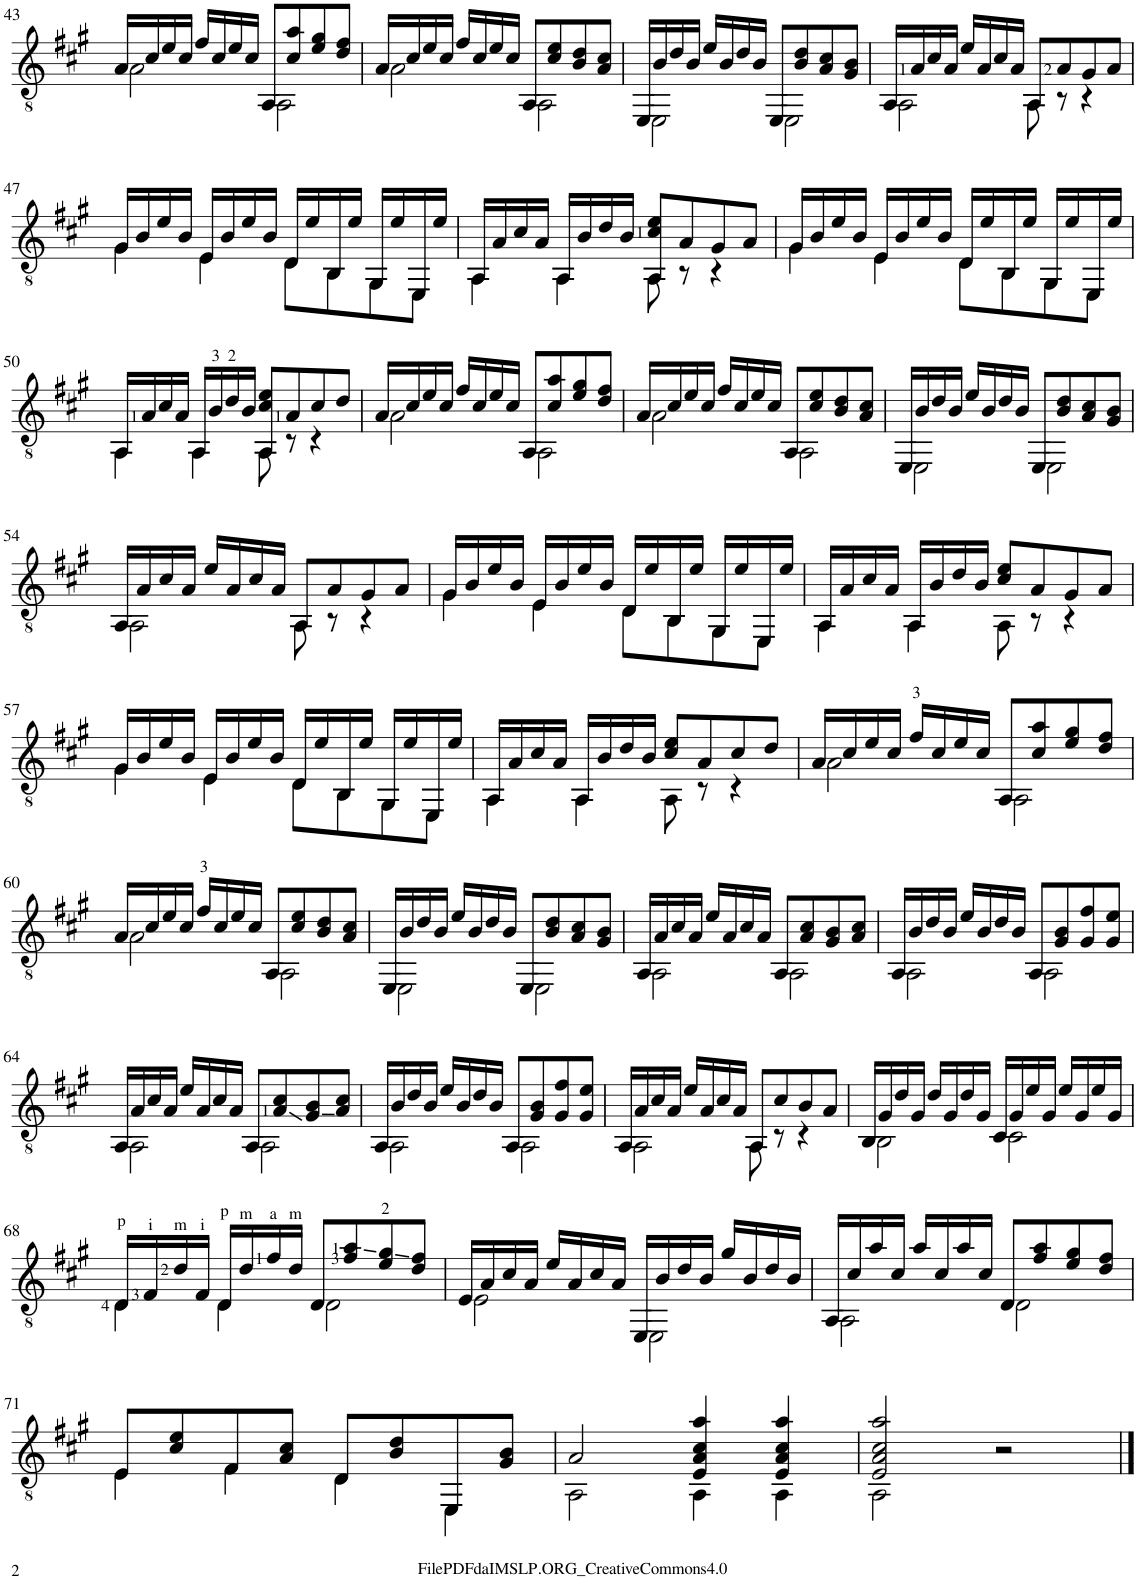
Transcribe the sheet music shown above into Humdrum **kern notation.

**kern
*part1
*staff1
*I"Guitar
*I'Guit.
!!LO:PB:g=z
*clefGv2
*k[f#c#g#]
*M4/4
=43
*^
16A/LL	2A\
16c#/	.
16e/	.
16c#/JJ	.
16f#/LL	.
16c#/	.
16e/	.
16c#/JJ	.
8AA/L	2AA\
8c#/ 8a/	.
8e/ 8g#/	.
8d/ 8f#/J	.
=44	=44
16A/LL	2A\
16c#/	.
16e/	.
16c#/JJ	.
16f#/LL	.
16c#/	.
16e/	.
16c#/JJ	.
8AA/L	2AA\
8c#/ 8e/	.
8B/ 8d/	.
8A/ 8c#/J	.
=45	=45
16EE/LL	2EE\
16B/	.
16d/	.
16B/JJ	.
16e/LL	.
16B/	.
16d/	.
16B/JJ	.
8EE/L	2EE\
8B/ 8d/	.
8A/ 8c#/	.
8G#/ 8B/J	.
=46	=46
16AA/LL	2AA\
16A/	.
16c#/	.
16A/JJ	.
16e/LL	.
16A/	.
16c#/	.
16A/JJ	.
8AA/L	8AA\
8A/	8r
8G#/	4r
8A/J	.
!!LO:LB:g=z	!!
=47	=47
16G#/LL	4G#\
16B/	.
16e/	.
16B/JJ	.
16E/LL	4E\
16B/	.
16e/	.
16B/JJ	.
16D/LL	8D\L
16e/	.
16BB/	8BB\
16e/JJ	.
16GG#/LL	8GG#\
16e/	.
16EE/	8EE\J
16e/JJ	.
=48	=48
16AA/LL	4AA\
16A/	.
16c#/	.
16A/JJ	.
16AA/LL	4AA\
16B/	.
16d/	.
16B/JJ	.
8AA/ 8c#/ 8e/L	8AA\
8A/	8r
8G#/	4r
8A/J	.
=49	=49
16G#/LL	4G#\
16B/	.
16e/	.
16B/JJ	.
16E/LL	4E\
16B/	.
16e/	.
16B/JJ	.
16D/LL	8D\L
16e/	.
16BB/	8BB\
16e/JJ	.
16GG#/LL	8GG#\
16e/	.
16EE/	8EE\J
16e/JJ	.
!!LO:LB:g=z	!!
=50	=50
16AA/LL	4AA\
16A/	.
16c#/	.
16A/JJ	.
16AA/LL	4AA\
16B/	.
16d/	.
16B/JJ	.
8AA/ 8c#/ 8e/L	8AA\
8A/	8r
8c#/	4r
8d/J	.
=51	=51
16A/LL	2A\
16c#/	.
16e/	.
16c#/JJ	.
16f#/LL	.
16c#/	.
16e/	.
16c#/JJ	.
8AA/L	2AA\
8c#/ 8a/	.
8e/ 8g#/	.
8d/ 8f#/J	.
=52	=52
16A/LL	2A\
16c#/	.
16e/	.
16c#/JJ	.
16f#/LL	.
16c#/	.
16e/	.
16c#/JJ	.
8AA/L	2AA\
8c#/ 8e/	.
8B/ 8d/	.
8A/ 8c#/J	.
=53	=53
16EE/LL	2EE\
16B/	.
16d/	.
16B/JJ	.
16e/LL	.
16B/	.
16d/	.
16B/JJ	.
8EE/L	2EE\
8B/ 8d/	.
8A/ 8c#/	.
8G#/ 8B/J	.
!!LO:LB:g=z	!!
=54	=54
16AA/LL	2AA\
16A/	.
16c#/	.
16A/JJ	.
16e/LL	.
16A/	.
16c#/	.
16A/JJ	.
8AA/L	8AA\
8A/	8r
8G#/	4r
8A/J	.
=55	=55
16G#/LL	4G#\
16B/	.
16e/	.
16B/JJ	.
16E/LL	4E\
16B/	.
16e/	.
16B/JJ	.
16D/LL	8D\L
16e/	.
16BB/	8BB\
16e/JJ	.
16GG#/LL	8GG#\
16e/	.
16EE/	8EE\J
16e/JJ	.
=56	=56
16AA/LL	4AA\
16A/	.
16c#/	.
16A/JJ	.
16AA/LL	4AA\
16B/	.
16d/	.
16B/JJ	.
8c#/ 8e/L	8AA\
8A/	8r
8G#/	4r
8A/J	.
!!LO:LB:g=z	!!
=57	=57
16G#/LL	4G#\
16B/	.
16e/	.
16B/JJ	.
16E/LL	4E\
16B/	.
16e/	.
16B/JJ	.
16D/LL	8D\L
16e/	.
16BB/	8BB\
16e/JJ	.
16GG#/LL	8GG#\
16e/	.
16EE/	8EE\J
16e/JJ	.
=58	=58
16AA/LL	4AA\
16A/	.
16c#/	.
16A/JJ	.
16AA/LL	4AA\
16B/	.
16d/	.
16B/JJ	.
8c#/ 8e/L	8AA\
8A/	8r
8c#/	4r
8d/J	.
=59	=59
16A/LL	2A\
16c#/	.
16e/	.
16c#/JJ	.
16f#/LL	.
16c#/	.
16e/	.
16c#/JJ	.
8AA/L	2AA\
8c#/ 8a/	.
8e/ 8g#/	.
8d/ 8f#/J	.
!!LO:LB:g=z	!!
=60	=60
16A/LL	2A\
16c#/	.
16e/	.
16c#/JJ	.
16f#/LL	.
16c#/	.
16e/	.
16c#/JJ	.
8AA/L	2AA\
8c#/ 8e/	.
8B/ 8d/	.
8A/ 8c#/J	.
=61	=61
16EE/LL	2EE\
16B/	.
16d/	.
16B/JJ	.
16e/LL	.
16B/	.
16d/	.
16B/JJ	.
8EE/L	2EE\
8B/ 8d/	.
8A/ 8c#/	.
8G#/ 8B/J	.
=62	=62
16AA/LL	2AA\
16A/	.
16c#/	.
16A/JJ	.
16e/LL	.
16A/	.
16c#/	.
16A/JJ	.
8AA/L	2AA\
8A/ 8c#/	.
8G#/ 8B/	.
8A/ 8c#/J	.
=63	=63
16AA/LL	2AA\
16B/	.
16d/	.
16B/JJ	.
16e/LL	.
16B/	.
16d/	.
16B/JJ	.
8AA/L	2AA\
8G#/ 8B/	.
8G#/ 8f#/	.
8G#/ 8e/J	.
!!LO:LB:g=z	!!
=64	=64
16AA/LL	2AA\
16A/	.
16c#/	.
16A/JJ	.
16e/LL	.
16A/	.
16c#/	.
16A/JJ	.
8AA/L	2AA\
8A/ 8c#/	.
8G#/ 8B/	.
8A/ 8c#/J	.
=65	=65
16AA/LL	2AA\
16B/	.
16d/	.
16B/JJ	.
16e/LL	.
16B/	.
16d/	.
16B/JJ	.
8AA/L	2AA\
8G#/ 8B/	.
8G#/ 8f#/	.
8G#/ 8e/J	.
=66	=66
16AA/LL	2AA\
16A/	.
16c#/	.
16A/JJ	.
16e/LL	.
16A/	.
16c#/	.
16A/JJ	.
8AA/L	8AA\
8c#/	8r
8B/	4r
8A/J	.
=67	=67
16BB/LL	2BB\
16G#/	.
16d/	.
16G#/JJ	.
16d/LL	.
16G#/	.
16d/	.
16G#/JJ	.
16C#/LL	2C#\
16G#/	.
16e/	.
16G#/JJ	.
16e/LL	.
16G#/	.
16e/	.
16G#/JJ	.
!!LO:LB:g=z	!!
=68	=68
16D/LL	4D\
16F#/	.
16d/	.
16F#/JJ	.
16D/LL	4D\
16d/	.
16f#/	.
16d/JJ	.
8D/L	2D\
8f#/ 8a/	.
8e/ 8g#/	.
8d/ 8f#/J	.
=69	=69
16E/LL	2E\
16A/	.
16c#/	.
16A/JJ	.
16e/LL	.
16A/	.
16c#/	.
16A/JJ	.
16EE/LL	2EE\
16B/	.
16d/	.
16B/JJ	.
16g#/LL	.
16B/	.
16d/	.
16B/JJ	.
=70	=70
16AA/LL	2AA\
16c#/	.
16a/	.
16c#/JJ	.
16a/LL	.
16c#/	.
16a/	.
16c#/JJ	.
8D/L	2D\
8f#/ 8a/	.
8e/ 8g#/	.
8d/ 8f#/J	.
!!LO:LB:g=z	!!
=71	=71
8E/L	4E\
8c#/ 8e/	.
8F#/	4F#\
8A/ 8c#/J	.
8D/L	4D\
8B/ 8d/	.
8EE/	4EE\
8G#/ 8B/J	.
=72	=72
2A/	2AA\
4E/ 4A/ 4c#/ 4a/	4AA\
4E/ 4A/ 4c#/ 4a/	4AA\
=73	=73
2E/ 2A/ 2c#/ 2a/	2AA\
2r	2ryy
*v	*v
==
*-
